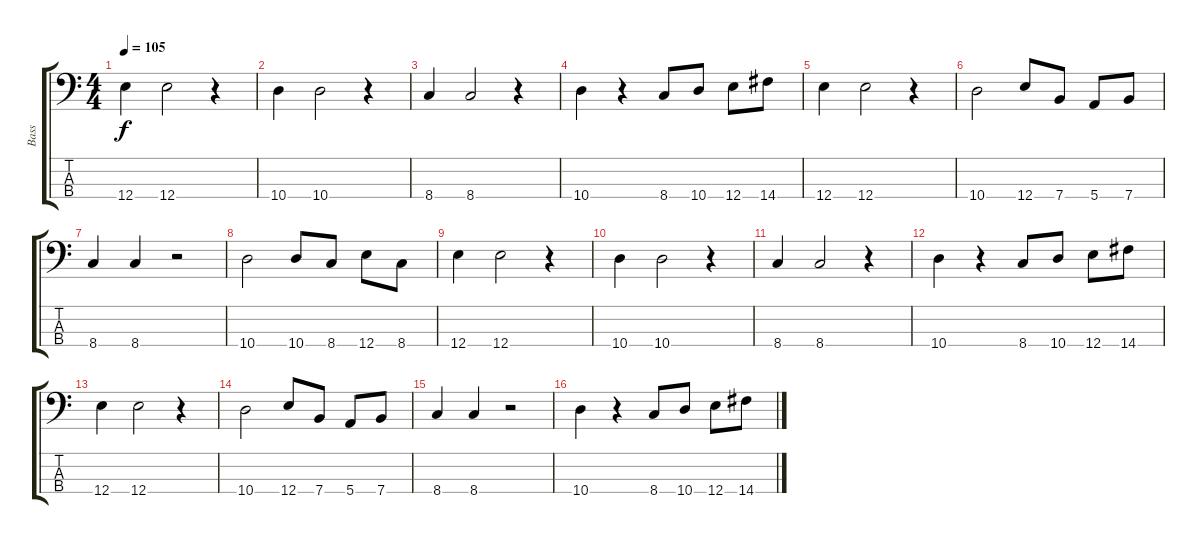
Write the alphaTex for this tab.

\track ("Bass" "Bass") {instrument electricbassfinger}
\staff {score tabs}
\tuning (G2 D2 A1 E1) {hide}
\ts (4 4)
\tempo 105
\clef f4
\ks c
12.4.4{dy f} 12.4.2 r.4 |
10.4.4 10.4.2 r.4 |
8.4.4 8.4.2 r.4 |
10.4.4 r.4 8.4.8 10.4.8 12.4.8 14.4.8 |
12.4.4 12.4.2 r.4 |
10.4.2 12.4.8 7.4.8 5.4.8 7.4.8 |
8.4.4 8.4.4 r.2 |
10.4.2 10.4.8 8.4.8 12.4.8 8.4.8 |
12.4.4 12.4.2 r.4 |
10.4.4 10.4.2 r.4 |
8.4.4 8.4.2 r.4 |
10.4.4 r.4 8.4.8 10.4.8 12.4.8 14.4.8 |
12.4.4 12.4.2 r.4 |
10.4.2 12.4.8 7.4.8 5.4.8 7.4.8 |
8.4.4 8.4.4 r.2 |
10.4.4 r.4 8.4.8 10.4.8 12.4.8 14.4.8
